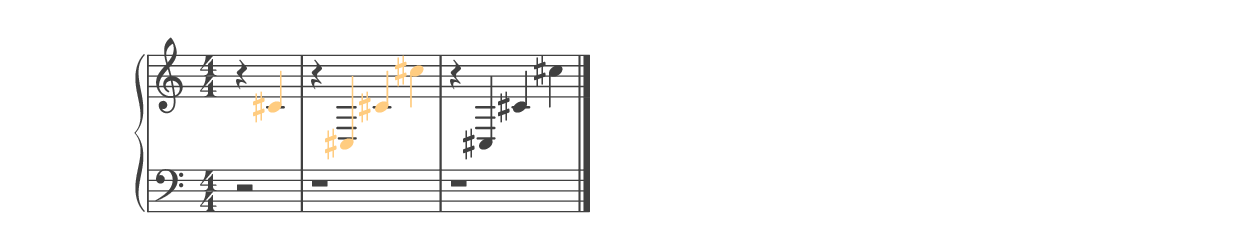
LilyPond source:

%% ----------------------------------------------------------------------------
%% Generated on: 2018 December 27
%% Note Name: C4#
%% Octave: 4
%% Clef: treble
%% Filename: 074-41-4-treble-C4#
%% ----------------------------------------------------------------------------

\version "2.19.82"

\include "../piano_note_colors.ly"

\header {
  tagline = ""
}

upper = {
  \clef treble
  \numericTimeSignature
  \override NoteHead.color = #colorized-note
  \override Stem.color = #colorized-note
  \override Accidental.color = #colorized-note
  % treble note in color
  r4 cis'4
  % treble octave in color
  r4 cis4 cis'4 cis''4
  \override NoteHead.color = #default-black
  \override Stem.color = #default-black
  \override Accidental.color = #default-black
  % treble octave repeat in black
  r4 cis4 cis'4 cis''4
  \bar "|."
}

lower = {
  \clef bass
  \numericTimeSignature
  \override NoteHead.color = #colorized-note
  \override Stem.color = #colorized-note
  \override Accidental.color = #colorized-note
  % bass note in color
  r2
  % bass octave in color
  r1
  \override NoteHead.color = #default-black
  \override Stem.color = #default-black
  \override Accidental.color = #default-black
  % bass octave repeat in black
  r1
}

\score {
  \new PianoStaff <<
    \context Score
    \applyContext #(override-color-for-all-grobs default-black)
    \time 4/4
    \partial 2
    \new Staff = upper { \upper }
    \new Staff = lower { \lower }
  >>
  \layout { }
  \midi { }
}